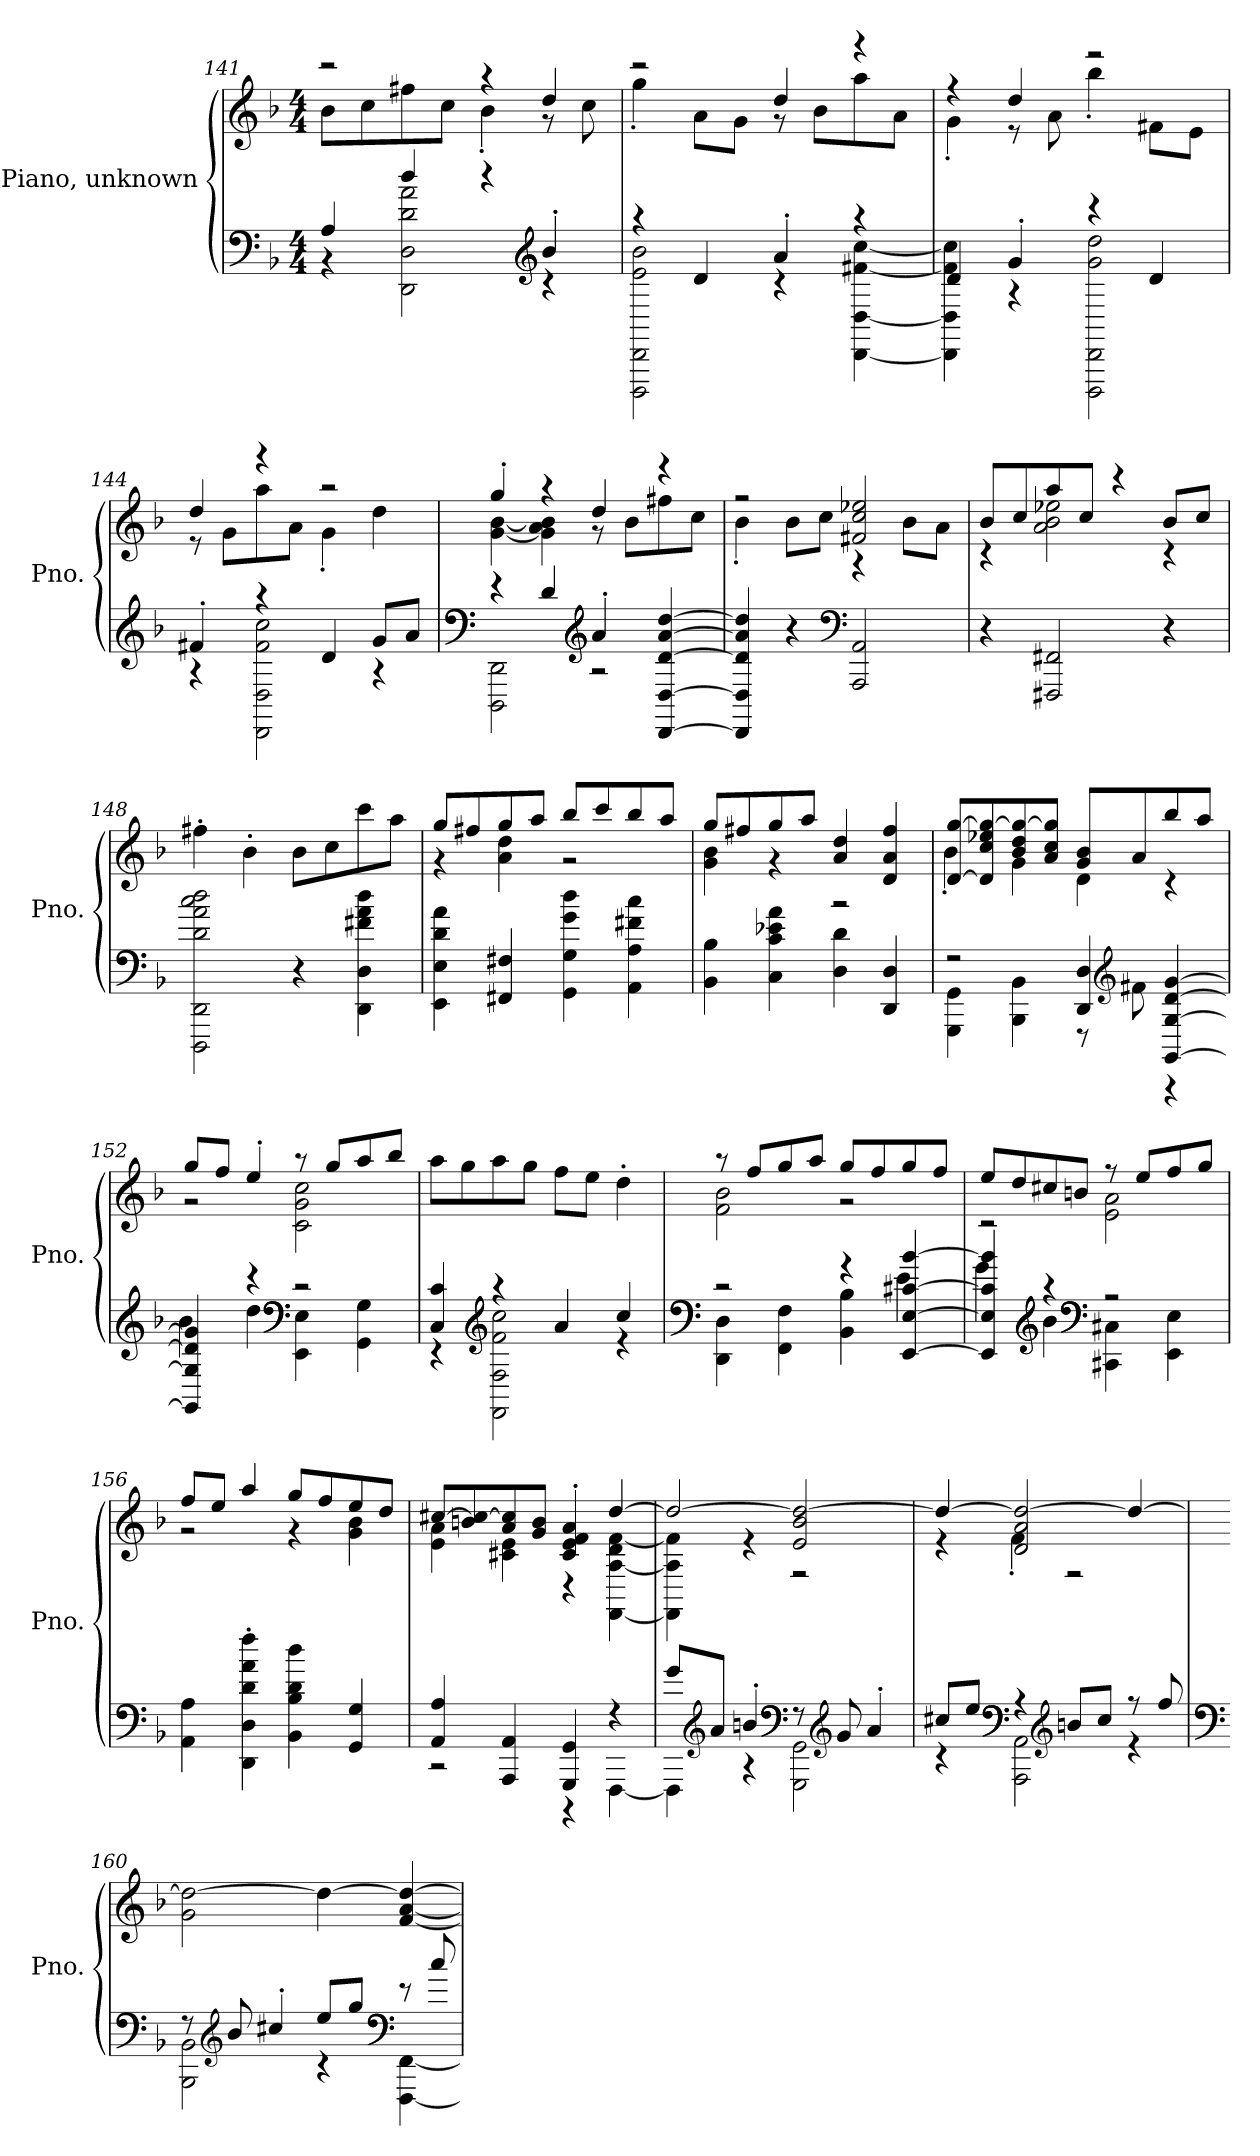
**kern	**kern
*part1	*part1
*staff2	*staff1
*I"Piano, unknown	*
*I'Pno.	*
*clefF4	*clefG2
*k[b-]	*k[b-]
*M4/4	*M4/4
=141	=141
*^	*^
4A/	4r	2r	8b-\L
.	.	.	8cc\
4dd/	2DD\ 2D\ 2d\ 2a\	.	8ff#X\
.	.	.	8cc\J
4r	.	4r	4b-'\
*clefG2	*	*	*
4b-'/	4r	4dd/	8r
.	.	.	8cc\
=142	=142	=142	=142
4r	2DDD\ 2DD\ 2e\ 2b-\	2r	4gg'\
4d/	.	.	8a\L
.	.	.	8g\J
4a'/	4r	4dd/	8r
.	.	.	8b-\L
4r	[4DD\ [4D\ [4f#X\ [4cc\	4r	8aa\
.	.	.	8a\J
!!LO:LB:g=z	!!
=143	=143	=143	=143
4d/	4DD\] 4D\] 4f#\] 4cc\]	4r	4g'\
4g'/	4r	4dd/	8r
.	.	.	8a\
4r	2DDD\ 2DD\ 2g\ 2dd\	2r	4bb-'\
4d/	.	.	8f#X\L
.	.	.	8e\J
=144	=144	=144	=144
4f#X'/	4r	4dd/	8r
.	.	.	8g\L
4r	2DD\ 2D\ 2f#\ 2cc\	4r	8aa\
.	.	.	8a\J
4d/	.	2r	4g'\
8g/L	4r	.	4dd\
8a/J	.	.	.
=145	=145	=145	=145
*clefF4	*	*	*
4r	2DDD\ 2DD\	4gg'/	[4g\ [4b-\
4d/	.	4r	4g\] 4a\ 4b-\]
*clefG2	*	*	*
4a'/	2r	4dd/	8r
.	.	.	8b-\L
[4DD/ [4D/ [4d/ [4a/ [4dd/	.	4r	8ff#X\
.	.	.	8cc\J
*v	*v	*	*
=146	=146	=146
4DD/] 4D/] 4d/] 4a/] 4dd/]	2r	4b-'\
4r	.	8b-\L
.	.	8cc\J
*clefF4	*	*
2AAA/ 2AA/	2f#X/ 2cc/ 2ee-X/	4r
.	.	8b-\L
.	.	8a\J
=147	=147	=147
4r	8b-/L	4r
.	8cc/	.
2FFF#X/ 2FF#X/	8aa/	2a\ 2b-\ 2ee-X\
.	8cc/J	.
.	4r	.
4r	8b-/L	4r
.	8cc/J	.
*	*v	*v
!!LO:LB:g=z
=148	=148
2DDD\ 2DD\ 2d\ 2a\ 2cc\ 2dd\	4ff#X'\
.	4b-'\
4r	8b-\L
.	8cc\
4DD\ 4D\ 4f#X\ 4a\ 4dd\	8ccc\
.	8aa\J
=149	=149
*	*^
4EE\ 4E\ 4d\ 4a\	8gg/L	4r
.	8ff#X/	.
4FF#X/ 4F#X/	8gg/	4a\ 4dd\
.	8aa/J	.
4GG\ 4G\ 4g\ 4dd\	8bb-/L	2r
.	8ccc/	.
4AA\ 4A\ 4f#X\ 4cc\	8bb-/	.
.	8aa/J	.
=150	=150	=150
4BB-\ 4B-\	8gg/L	4g\ 4b-\
.	8ff#X/	.
4C\ 4c\ 4e-X\ 4a\	8gg/	4r
.	8aa/J	.
4D\ 4d\	4a/ 4dd/	2r
4DD/ 4D/	4d/ 4a/ 4ff#/	.
=151	=151	=151
*^	*	*
2r	4GGG\ 4GG\	[8d/ [8gg/L	4b-'\
.	.	8d/] 8cc/ 8ee-X/ 8gg/_	.
.	4BBB-\ 4BB-\	8b-/ 8dd/ 8gg/_	4g\
.	.	8a/ 8cc/ 8gg/]J	.
4DD/ 4D/	8r	8g/ 8b-/L	4d\
*clefG2	*	*	*
.	8f#X\	8a/	.
[4GG/ [4G/ [4d/ [4g/	4r	8bb-/	4r
.	.	8aa/J	.
!!LO:LB:g=z	!!
=152	=152	=152	=152
4GG/] 4G/] 4d/] 4g/]	4b-\	8gg/L	2r
.	.	8ff/J	.
4r	4dd\	4ee'/	.
*clefF4	*	*	*
2r	4EE\ 4E\	8r	2c\ 2g\ 2cc\
.	.	8gg/L	.
.	4GG\ 4G\	8aa/	.
.	.	8bb-/J	.
*	*	*v	*v
=153	=153	=153
4C/ 4c/	4r	8aa\L
.	.	8gg\
*clefG2	*	*
4r	2FF\ 2F\ 2f\ 2cc\	8aa\
.	.	8gg\J
4a/	.	8ff\L
.	.	8ee\J
4cc/	4r	4dd'\
=154	=154	=154
*clefF4	*	*
*	*	*^
2r	4DD\ 4D\	8r	2f\ 2b-\
.	.	8ff/L	.
.	4FF\ 4F\	8gg/	.
.	.	8aa/J	.
4r	4BB-\ 4B-\	8gg/L	2r
.	.	8ff/	.
[4EE/ [4E/ [4c#X/ [4b-/	4e\	8gg/	.
.	.	8ff/J	.
=155	=155	=155	=155
4EE/] 4E/] 4c#/] 4b-/]	4g\	8ee/L	2r
.	.	8dd/	.
*clefG2	*	*	*
4r	4b-\	8cc#X/	.
.	.	8bn/J	.
*clefF4	*	*	*
2r	4CC#X\ 4C#X\	8r	2e\ 2a\
.	.	8ee/L	.
.	4EE\ 4E\	8ff/	.
.	.	8gg/J	.
*v	*v	*	*
!!LO:LB:g=z	!!
=156	=156	=156
4AA\ 4A\	8ff/L	2r
.	8ee/J	.
4DD\' 4D\' 4d\' 4a\' 4ff\'	4aa/	.
4BB-\ 4B-\ 4d\ 4dd\	8gg/L	4r
.	8ff/	.
4GG/ 4G/	8ee/	4g\ 4b-\
.	8dd/J	.
=157	=157	=157
*^	*	*
4AA/ 4A/	2r	[8cc#X/L	4e\ 4a\
.	.	8bn/ 8cc#/_	.
4AAA/ 4AA/	.	8a/ 8cc#/]	4c#X\ 4e\
.	.	8g/ 8b/J	.
4GGG/ 4GG/	4r	4c#/' 4e/' 4f/' 4a/'	4r
4r	[4FFF\	[4dd/	[4FF\ [4A\ 4d\ [4f\
=158	=158	=158	=158
8g/L	4FFF\]	2dd/_	4FF\] 4A\] 4f\]
*clefG2	*	*	*
8a/J	.	.	.
4bn'/	4r	.	4r
*clefF4	*	*	*
8r	2GGG\ 2GG\	2e/ 2b-/ 2dd/_	2r
*clefG2	*	*	*
8g/	.	.	.
4a'/	.	.	.
=159	=159	=159	=159
8cc#X/L	4r	4dd/_	4r
8ee/J	.	.	.
*clefF4	*	*	*
4r	2AAA\ 2AA\	2d/ 2a/ 2dd/_	4f'\
*clefG2	*	*	*
8bn/L	.	.	2r
8cc#/J	.	.	.
8r	4r	4dd/_	.
8ff/	.	.	.
*	*	*v	*v
!!LO:PB:g=z
=160	=160	=160
*clefF4	*	*
8r	2BBB-\ 2BB-\	2g\ 2dd\_
*clefG2	*	*
8b-/	.	.
4cc#X'/	.	.
8ee/L	4r	4dd\_
8gg/J	.	.
*clefF4	*	*
8r	[4FFF\ [4FF\	[4f/ [4a/ 4dd/_
8cc#/	.	.
*v	*v	*
=	=
*-	*-
